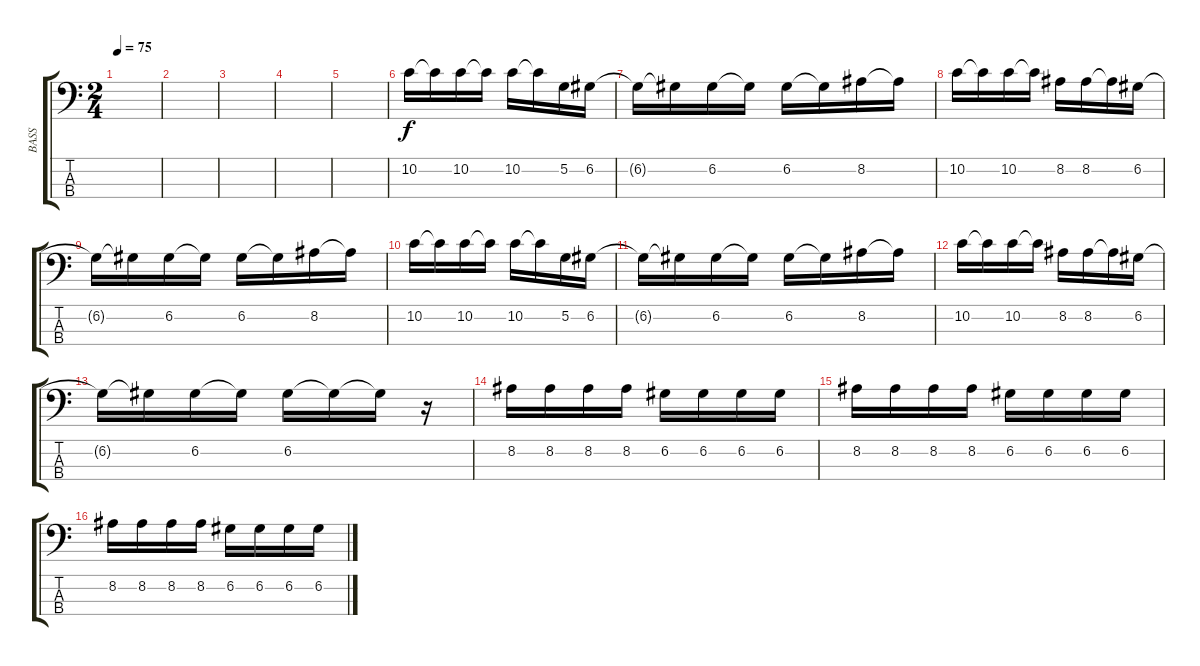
\track ("BASS" "BASS") {instrument acousticguitarnylon}
\staff {score tabs}
\tuning (G2 D2 A1 E1) {hide}
\ts (2 4)
\tempo 75
\clef f4
\ks c
|
|
|
|
|
10.2.16{balance 14} 10.2{t}.16 10.2.16 10.2{t}.16 10.2.16 10.2{t}.16 5.2.16 6.2.16 |
6.2{t}.16 6.2{t}.16 6.2.16 6.2{t}.16 6.2.16 6.2{t}.16 8.2.16 8.2{t}.16 |
10.2.16 10.2{t}.16 10.2.16 10.2{t}.16 8.2.16 8.2.16 8.2{t}.16 6.2.16 |
6.2{t}.16 6.2{t}.16 6.2.16 6.2{t}.16 6.2.16 6.2{t}.16 8.2.16 8.2{t}.16 |
10.2.16 10.2{t}.16 10.2.16 10.2{t}.16 10.2.16 10.2{t}.16 5.2.16 6.2.16 |
6.2{t}.16 6.2{t}.16 6.2.16 6.2{t}.16 6.2.16 6.2{t}.16 8.2.16 8.2{t}.16 |
10.2.16 10.2{t}.16 10.2.16 10.2{t}.16 8.2.16 8.2.16 8.2{t}.16 6.2.16 |
6.2{t}.16 6.2{t}.16 6.2.16 6.2{t}.16 6.2.16 6.2{t}.16 6.2{t}.16 r.16 |
8.2.16{balance 8} 8.2.16 8.2.16 8.2.16 6.2.16 6.2.16 6.2.16 6.2.16 |
8.2.16 8.2.16 8.2.16 8.2.16 6.2.16 6.2.16 6.2.16 6.2.16 |
8.2.16 8.2.16 8.2.16 8.2.16 6.2.16 6.2.16 6.2.16 6.2.16
